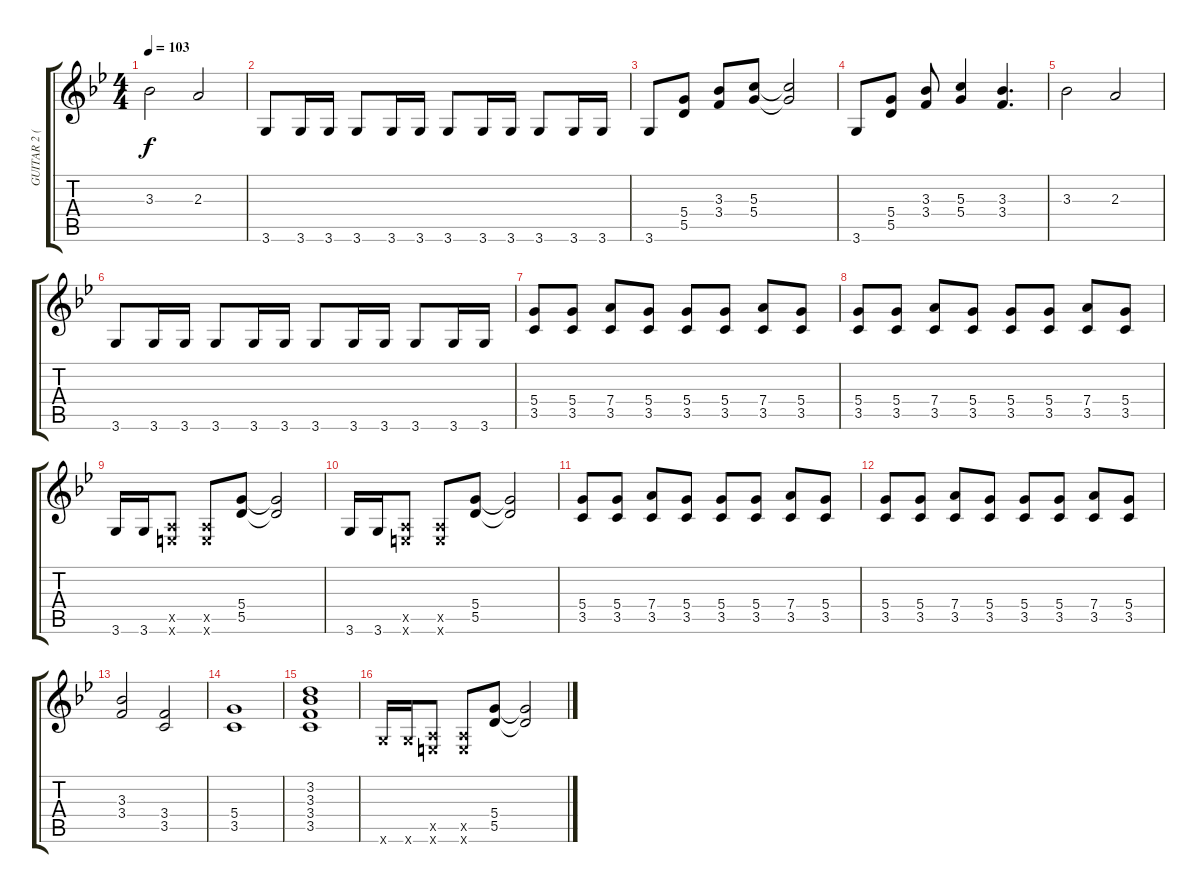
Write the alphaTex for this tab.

\track ("GUITAR 2 (RHYTHM)" "GUITAR 2 (") {instrument distortionguitar}
\staff {score tabs}
\tuning (E4 B3 G3 D3 A2 E2) {hide}
\ts (4 4)
\tempo 103
\clef g2
\ks bb
3.3.2{dy f} 2.3.2 |
3.6.8 3.6.16 3.6.16 3.6.8 3.6.16 3.6.16 3.6.8 3.6.16 3.6.16 3.6.8 3.6.16 3.6.16 |
3.6.8 (5.4 5.5).8 (3.3 3.4).8 (5.3 5.4).8 (5.3{t} 5.4{t}).2 |
3.6.8 (5.4 5.5).8 (3.3 3.4).8 (5.3 5.4).4 (3.3 3.4).4{d} |
3.3.2 2.3.2 |
3.6.8 3.6.16 3.6.16 3.6.8 3.6.16 3.6.16 3.6.8 3.6.16 3.6.16 3.6.8 3.6.16 3.6.16 |
(5.4 3.5).8 (5.4 3.5).8 (7.4 3.5).8 (5.4 3.5).8 (5.4 3.5).8 (5.4 3.5).8 (7.4 3.5).8 (5.4 3.5).8 |
(5.4 3.5).8 (5.4 3.5).8 (7.4 3.5).8 (5.4 3.5).8 (5.4 3.5).8 (5.4 3.5).8 (7.4 3.5).8 (5.4 3.5).8 |
3.6.16 3.6.16 (0.5{x} 0.6{x}).8 (0.5{x} 0.6{x}).8 (5.4 5.5).8 (5.4{t} 5.5{t}).2 |
3.6.16 3.6.16 (0.5{x} 0.6{x}).8 (0.5{x} 0.6{x}).8 (5.4 5.5).8 (5.4{t} 5.5{t}).2 |
(5.4 3.5).8 (5.4 3.5).8 (7.4 3.5).8 (5.4 3.5).8 (5.4 3.5).8 (5.4 3.5).8 (7.4 3.5).8 (5.4 3.5).8 |
(5.4 3.5).8 (5.4 3.5).8 (7.4 3.5).8 (5.4 3.5).8 (5.4 3.5).8 (5.4 3.5).8 (7.4 3.5).8 (5.4 3.5).8 |
(3.3 3.4).2 (3.4 3.5).2 |
(5.4 3.5).1 |
(3.2 3.3 3.4 3.5).1 |
3.6{x}.16 3.6{x}.16 (0.5{x} 0.6{x}).8 (0.5{x} 0.6{x}).8 (5.4 5.5).8 (5.4{t} 5.5{t}).2
